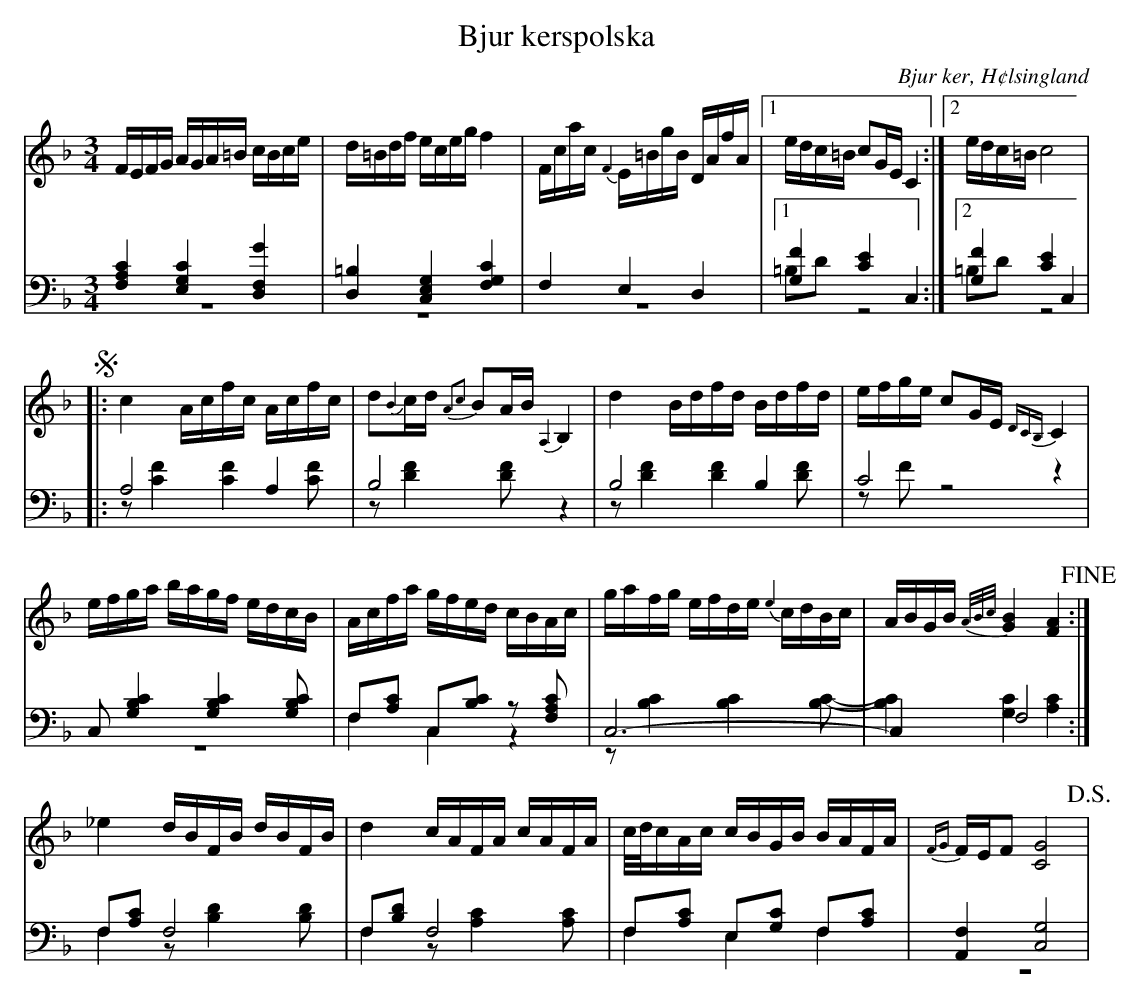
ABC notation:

X:1
T: Bjur kerspolska
O: Bjur ker, H¢lsingland
M: 3/4
L: 1/16
K: F
V:1
V:2
V:3 merge
V:1
FEFG AGA=B cBce|d=Bdf eceg f4|Fcac {F2}E=BgB DAfA|1 edc=B c2GE C4:|2 edc=B c8 |
!segno! |:c4 Acfc Acfc|d2{B2}cd {A2c2}B2AB {A,2}B,4|d4 Bdfd Bdfd|efge c2GE {DCB,}C4|
efga bagf edcB|Acfa gfed cBAc|gafg efde {e2}cdBc|ABGB {A/B/c/}[G4B4] [F4A4] !fine!:|
_e4 dBFB dBFB|d4 cAFA cAFA|c/d/cAc cBGB BAFA|{FG}FEF2 [C8G8] !D.S.!|
V:2 clef=bass
[F,4A,4C4] [E,4G,4C4] [D,4F,4G4]|[=B,4D,4] [G,4C,4E,4] [F,4G,4C4]|F,4 E,4 D,4|1 [G,4F4] [C4E4] C,4:|2 [G,4F4] [C4E4] C,4 |
|:A,8 A,4|B,8 z4|B,8  B,4|C8 z4|
C,2 [G,4B,4C4] [G,4B,4C4] [G,2B,2C2]|F,2[A,2C2] C,2[B,2C2] z2 [F,2A,2C2]|C,12-|C,4 F,8:|
F,2[A,2C2] F,8|F,2[B,2D2] F,8|F,2[A,2C2] E,2[G,2C2] F,2[A,2C2]|[A,,4F,4] [C,8G,8] |
V:3 clef=bass
z12|z12|z12|1 =B,2D2 z8:|2 =B,2D2 z8|
|:z2 [C4F4] [C4F4] [C2F2]|z2 [D4F4] [D2F2] z4|z2 [D4F4] [D4F4] [D2F2]|z2 F2 z8|
z12|F,4 C,4 z4|z2 [B,4C4] [B,4C4] [B,2C2]-|[B,4C4] [G,4C4] [A,4C4]:|
F,4 z2 [B,4D4] [B,2D2]|F,4 z2 [A,4C4] [A,2C2]|F,4 E,4 F,4|z12|
